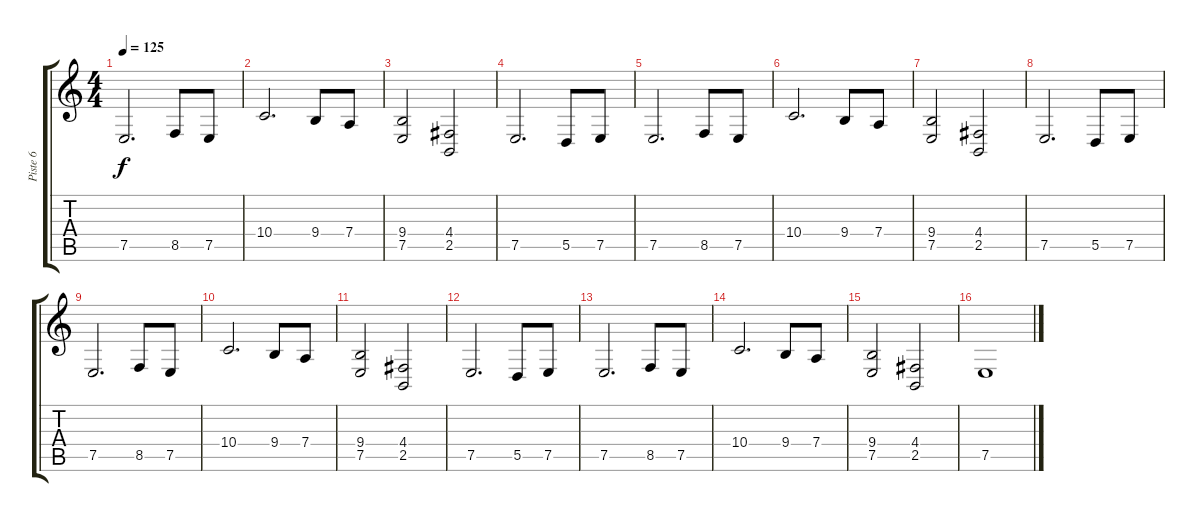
\track ("Piste 6" "Piste 6") {instrument stringensemble2}
\staff {score tabs}
\tuning (E4 B3 G3 D3 A2 E2) {hide}
\ts (4 4)
\tempo 125
\clef g2
\ks c
7.5.2{d dy f} 8.5.8 7.5.8 |
10.4.2{d} 9.4.8 7.4.8 |
(9.4 7.5).2 (4.4 2.5).2 |
7.5.2{d} 5.5.8 7.5.8 |
7.5.2{d} 8.5.8 7.5.8 |
10.4.2{d} 9.4.8 7.4.8 |
(9.4 7.5).2 (4.4 2.5).2 |
7.5.2{d} 5.5.8 7.5.8 |
7.5.2{d} 8.5.8 7.5.8 |
10.4.2{d} 9.4.8 7.4.8 |
(9.4 7.5).2 (4.4 2.5).2 |
7.5.2{d} 5.5.8 7.5.8 |
7.5.2{d} 8.5.8 7.5.8 |
10.4.2{d} 9.4.8 7.4.8 |
(9.4 7.5).2 (4.4 2.5).2 |
7.5.1
